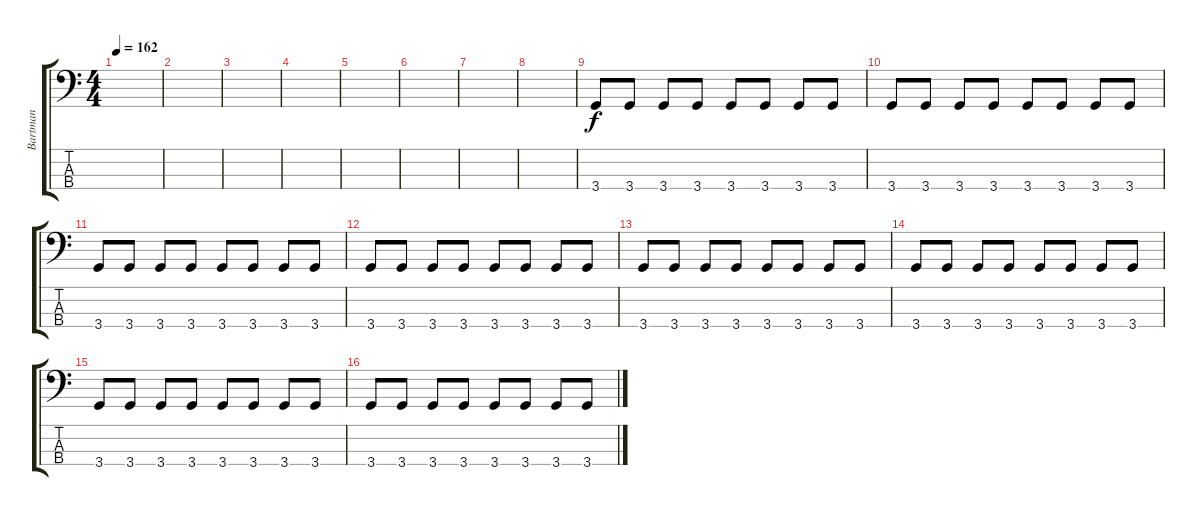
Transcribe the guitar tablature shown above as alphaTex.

\track ("Bartman" "Bartman") {instrument electricbasspick}
\staff {score tabs}
\tuning (G2 D2 A1 E1) {hide}
\ts (4 4)
\tempo 162
\clef f4
\ks c
|
|
|
|
|
|
|
|
3.4.8 3.4.8 3.4.8 3.4.8 3.4.8 3.4.8 3.4.8 3.4.8 |
3.4.8 3.4.8 3.4.8 3.4.8 3.4.8 3.4.8 3.4.8 3.4.8 |
3.4.8 3.4.8 3.4.8 3.4.8 3.4.8 3.4.8 3.4.8 3.4.8 |
3.4.8 3.4.8 3.4.8 3.4.8 3.4.8 3.4.8 3.4.8 3.4.8 |
3.4.8 3.4.8 3.4.8 3.4.8 3.4.8 3.4.8 3.4.8 3.4.8 |
3.4.8 3.4.8 3.4.8 3.4.8 3.4.8 3.4.8 3.4.8 3.4.8 |
3.4.8 3.4.8 3.4.8 3.4.8 3.4.8 3.4.8 3.4.8 3.4.8 |
3.4.8 3.4.8 3.4.8 3.4.8 3.4.8 3.4.8 3.4.8 3.4.8
